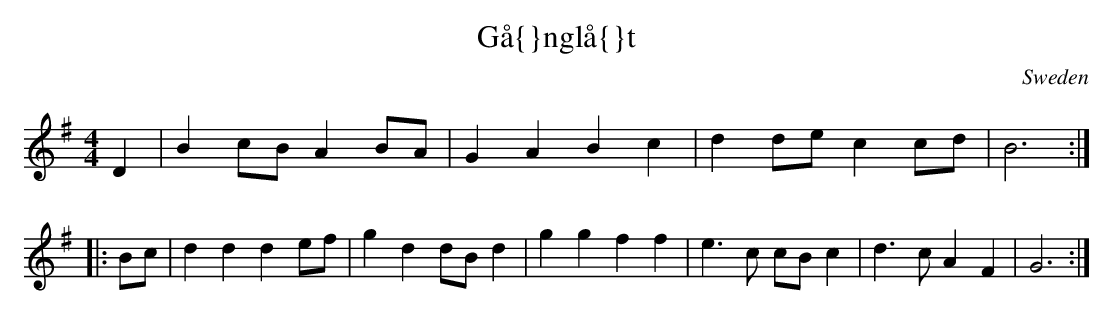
X:1
T:G\aa{}ngl\aa{}t
O:Sweden
M:4/4
K:G
D2|\
B2cB A2BA| G2A2 B2c2| d2de c2cd| B6 :|
|:Bc|\
d2d2 d2ef| g2 d2 dBd2| g2g2 f2f2| e3c cBc2|\
d3c A2F2| G6:|
